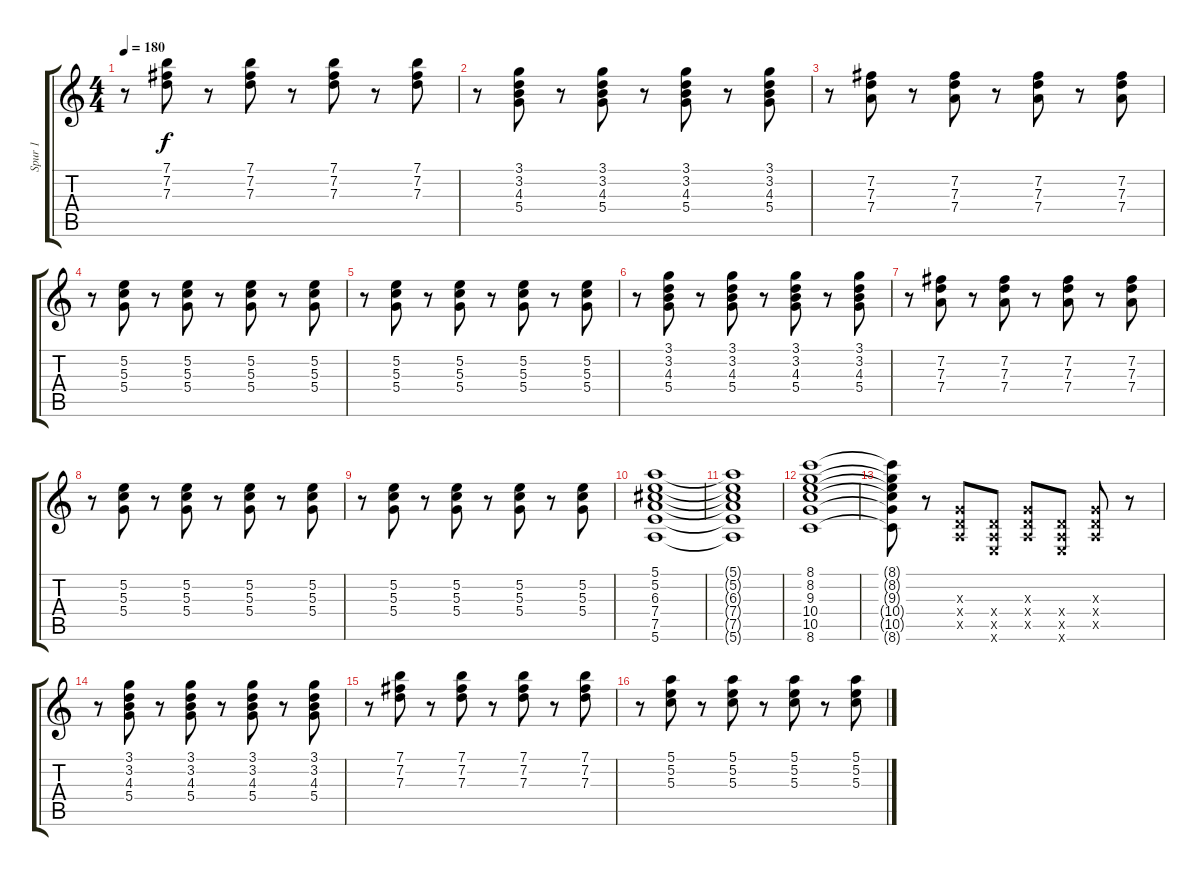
\track ("Spur 1" "Spur 1") {instrument electricguitarclean}
\staff {score tabs}
\tuning (E4 B3 G3 D3 A2 E2) {hide}
\ts (4 4)
\tempo 180
\clef g2
\ks c
r.8{dy f} (7.1 7.2 7.3).8 r.8 (7.1 7.2 7.3).8 r.8 (7.1 7.2 7.3).8 r.8 (7.1 7.2 7.3).8 |
r.8 (3.1 3.2 4.3 5.4).8 r.8 (3.1 3.2 4.3 5.4).8 r.8 (3.1 3.2 4.3 5.4).8 r.8 (3.1 3.2 4.3 5.4).8 |
r.8 (7.2 7.3 7.4).8 r.8 (7.2 7.3 7.4).8 r.8 (7.2 7.3 7.4).8 r.8 (7.2 7.3 7.4).8 |
r.8 (5.2 5.3 5.4).8 r.8 (5.2 5.3 5.4).8 r.8 (5.2 5.3 5.4).8 r.8 (5.2 5.3 5.4).8 |
r.8 (5.2 5.3 5.4).8 r.8 (5.2 5.3 5.4).8 r.8 (5.2 5.3 5.4).8 r.8 (5.2 5.3 5.4).8 |
r.8 (3.1 3.2 4.3 5.4).8 r.8 (3.1 3.2 4.3 5.4).8 r.8 (3.1 3.2 4.3 5.4).8 r.8 (3.1 3.2 4.3 5.4).8 |
r.8 (7.2 7.3 7.4).8 r.8 (7.2 7.3 7.4).8 r.8 (7.2 7.3 7.4).8 r.8 (7.2 7.3 7.4).8 |
r.8 (5.2 5.3 5.4).8 r.8 (5.2 5.3 5.4).8 r.8 (5.2 5.3 5.4).8 r.8 (5.2 5.3 5.4).8 |
r.8 (5.2 5.3 5.4).8 r.8 (5.2 5.3 5.4).8 r.8 (5.2 5.3 5.4).8 r.8 (5.2 5.3 5.4).8 |
(5.1 5.2 6.3 7.4 7.5 5.6).1{instrument distortionguitar} |
(5.1{t} 5.2{t} 6.3{t} 7.4{t} 7.5{t} 5.6{t}).1 |
(8.1 8.2 9.3 10.4 10.5 8.6).1 |
(8.1{t} 8.2{t} 9.3{t} 10.4{t} 10.5{t} 8.6{t}).8 r.8 (0.3{x} 0.4{x} 0.5{x}).8 (0.4{x} 0.5{x} 0.6{x}).8 (0.3{x} 0.4{x} 0.5{x}).8 (0.4{x} 0.5{x} 0.6{x}).8 (0.3{x} 0.4{x} 0.5{x}).8 r.8 |
r.8{instrument electricguitarclean} (3.1 3.2 4.3 5.4).8 r.8 (3.1 3.2 4.3 5.4).8 r.8 (3.1 3.2 4.3 5.4).8 r.8 (3.1 3.2 4.3 5.4).8 |
r.8 (7.1 7.2 7.3).8 r.8 (7.1 7.2 7.3).8 r.8 (7.1 7.2 7.3).8 r.8 (7.1 7.2 7.3).8 |
r.8 (5.1 5.2 5.3).8 r.8 (5.1 5.2 5.3).8 r.8 (5.1 5.2 5.3).8 r.8 (5.1 5.2 5.3).8
